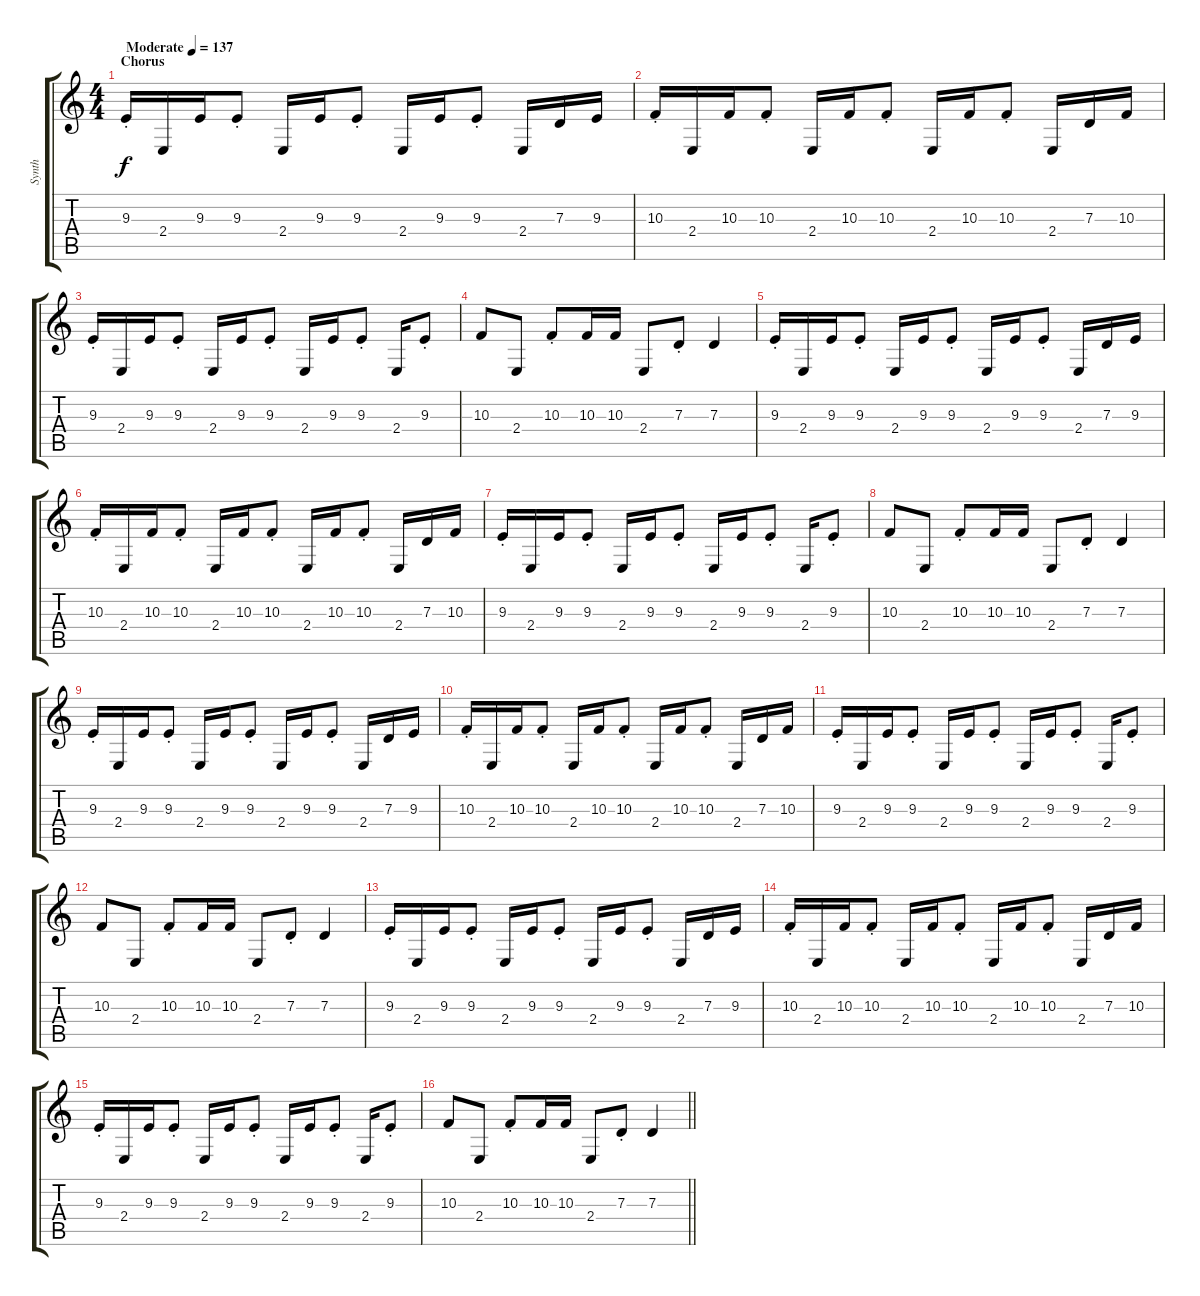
\track ("Synth" "Synth") {instrument lead2sawtooth}
\staff {score tabs}
\tuning (E4 B3 G3 D3 A2 E2) {hide}
\ts (4 4)
\section ("" "Chorus")
\tempo (137 "Moderate")
\clef g2
\ks c
9.3{st}.16{dy f instrument lead2sawtooth} 2.4.16 9.3.16 9.3{st}.8 2.4.16 9.3.16 9.3{st}.8 2.4.16 9.3.16 9.3{st}.8 2.4.16 7.3.16 9.3.16 |
10.3{st}.16 2.4.16 10.3.16 10.3{st}.8 2.4.16 10.3.16 10.3{st}.8 2.4.16 10.3.16 10.3{st}.8 2.4.16 7.3.16 10.3.16 |
9.3{st}.16 2.4.16 9.3.16 9.3{st}.8 2.4.16 9.3.16 9.3{st}.8 2.4.16 9.3.16 9.3{st}.8 2.4.16 9.3{st}.8 |
10.3.8 2.4.8 10.3{st}.8 10.3.16 10.3.16 2.4.8 7.3{st}.8 7.3.4 |
9.3{st}.16 2.4.16 9.3.16 9.3{st}.8 2.4.16 9.3.16 9.3{st}.8 2.4.16 9.3.16 9.3{st}.8 2.4.16 7.3.16 9.3.16 |
10.3{st}.16 2.4.16 10.3.16 10.3{st}.8 2.4.16 10.3.16 10.3{st}.8 2.4.16 10.3.16 10.3{st}.8 2.4.16 7.3.16 10.3.16 |
9.3{st}.16 2.4.16 9.3.16 9.3{st}.8 2.4.16 9.3.16 9.3{st}.8 2.4.16 9.3.16 9.3{st}.8 2.4.16 9.3{st}.8 |
10.3.8 2.4.8 10.3{st}.8 10.3.16 10.3.16 2.4.8 7.3{st}.8 7.3.4 |
9.3{st}.16 2.4.16 9.3.16 9.3{st}.8 2.4.16 9.3.16 9.3{st}.8 2.4.16 9.3.16 9.3{st}.8 2.4.16 7.3.16 9.3.16 |
10.3{st}.16 2.4.16 10.3.16 10.3{st}.8 2.4.16 10.3.16 10.3{st}.8 2.4.16 10.3.16 10.3{st}.8 2.4.16 7.3.16 10.3.16 |
9.3{st}.16 2.4.16 9.3.16 9.3{st}.8 2.4.16 9.3.16 9.3{st}.8 2.4.16 9.3.16 9.3{st}.8 2.4.16 9.3{st}.8 |
10.3.8 2.4.8 10.3{st}.8 10.3.16 10.3.16 2.4.8 7.3{st}.8 7.3.4 |
9.3{st}.16 2.4.16 9.3.16 9.3{st}.8 2.4.16 9.3.16 9.3{st}.8 2.4.16 9.3.16 9.3{st}.8 2.4.16 7.3.16 9.3.16 |
10.3{st}.16 2.4.16 10.3.16 10.3{st}.8 2.4.16 10.3.16 10.3{st}.8 2.4.16 10.3.16 10.3{st}.8 2.4.16 7.3.16 10.3.16 |
9.3{st}.16 2.4.16 9.3.16 9.3{st}.8 2.4.16 9.3.16 9.3{st}.8 2.4.16 9.3.16 9.3{st}.8 2.4.16 9.3{st}.8 |
\barLineRight lightlight
10.3.8 2.4.8 10.3{st}.8 10.3.16 10.3.16 2.4.8 7.3{st}.8 7.3.4
